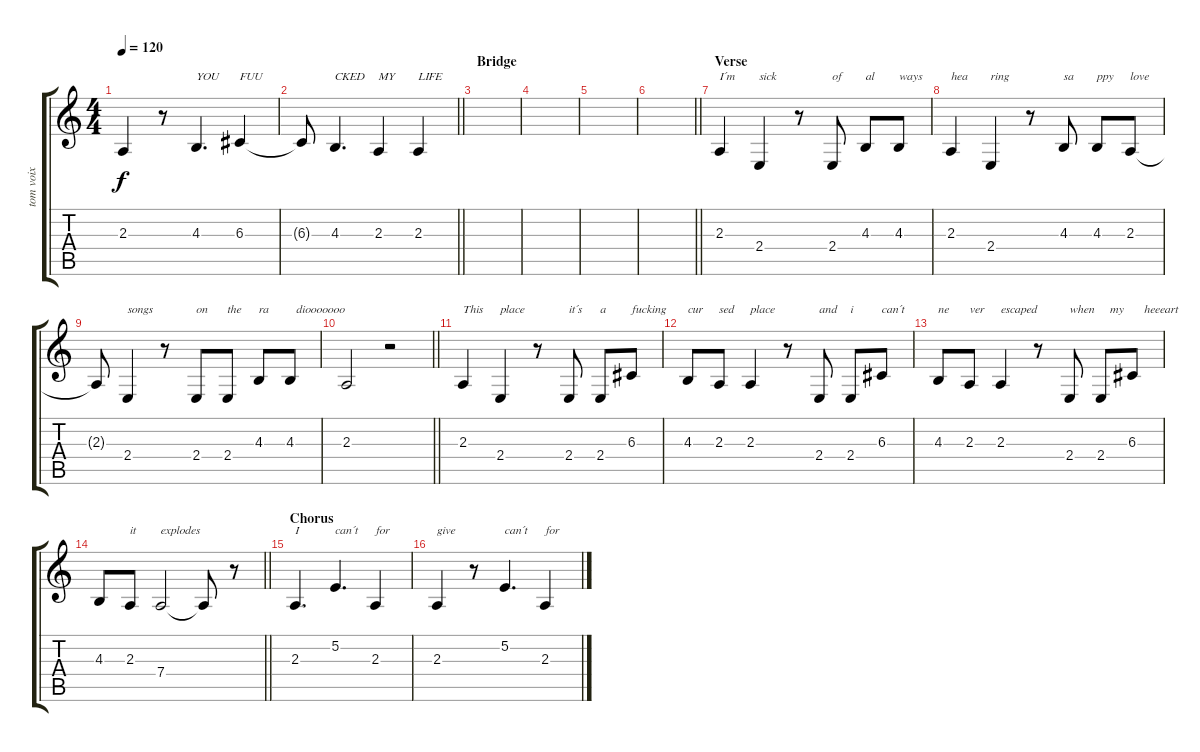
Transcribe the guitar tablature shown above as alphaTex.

\track ("tom voix" "tom voix") {instrument sopranosax}
\staff {score tabs}
\tuning (E4 B3 G3 D3 A2 E2) {hide}
\ts (4 4)
\tempo 120
\clef g2
\ks c
2.3{t}.4{dy f} r.8 4.3.4{d txt "YOU"} 6.3.4{txt "FUU"} |
\barLineRight lightlight
6.3{t}.8 4.3.4{d txt "CKED"} 2.3.4{txt "MY"} 2.3.4{txt "LIFE"} |
\section ("" "Bridge")
|
|
|
\barLineRight lightlight
|
\section ("" "Verse")
2.3.4{txt "I´m"} 2.4.4{txt "sick"} r.8 2.4.8{txt "of"} 4.3.8{txt "al"} 4.3.8{txt "ways"} |
2.3.4{txt "hea"} 2.4.4{txt "ring"} r.8 4.3.8{txt "sa"} 4.3.8{txt "ppy"} 2.3.8{txt "love"} |
2.3{t}.8 2.4.4{txt "songs"} r.8 2.4.8{txt "on"} 2.4.8{txt "the"} 4.3.8{txt "ra"} 4.3.8{txt "  diooooooo"} |
\barLineRight lightlight
2.3.2 r.2 |
2.3.4{txt "This"} 2.4.4{txt "place"} r.8 2.4.8{txt "it´s" instrument bassoon} 2.4.8{txt "a"} 6.3.8{txt "fucking"} |
4.3.8{txt "cur"} 2.3.8{txt "sed"} 2.3.4{txt "place"} r.8 2.4.8{txt "and"} 2.4.8{txt "i"} 6.3.8{txt "can´t"} |
4.3.8{txt "ne"} 2.3.8{txt "ver"} 2.3.4{txt "escaped"} r.8 2.4.8{txt "when"} 2.4.8{txt "   my"} 6.3.8{txt "    heeeart"} |
\barLineRight lightlight
4.3.8 2.3.8{txt "it"} 7.4.2{txt "explodes"} 7.4{t}.8 r.8 |
\section ("" "Chorus")
2.3.4{d txt "I" instrument sopranosax} 5.2.4{d txt "can´t"} 2.3.4{txt "for"} |
2.3.4{txt "give"} r.8 5.2.4{d txt "can´t"} 2.3.4{txt "for"}
